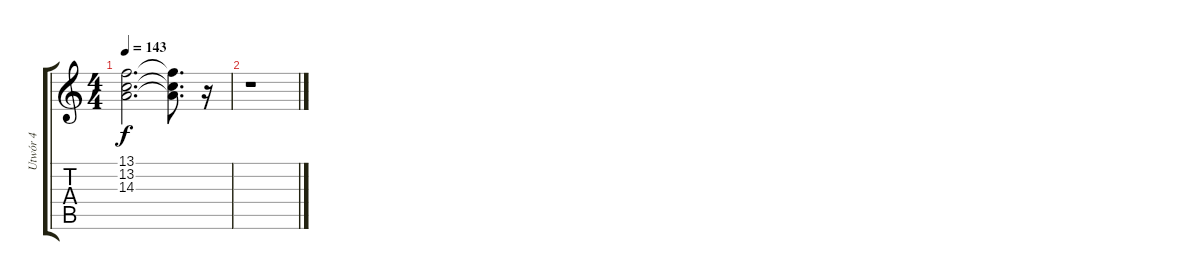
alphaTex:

\track ("Utwór 4" "Utwór 4") {instrument drawbarorgan}
\staff {score tabs}
\tuning (E4 B3 G3 D3 A2 E2) {hide}
\ts (4 4)
\tempo 143
\clef g2
\ks c
(13.1{t} 13.2{t} 14.3{t}).2{d dy f} (13.1{t} 13.2{t} 14.3{t}).8{d} r.16 |
r.1
